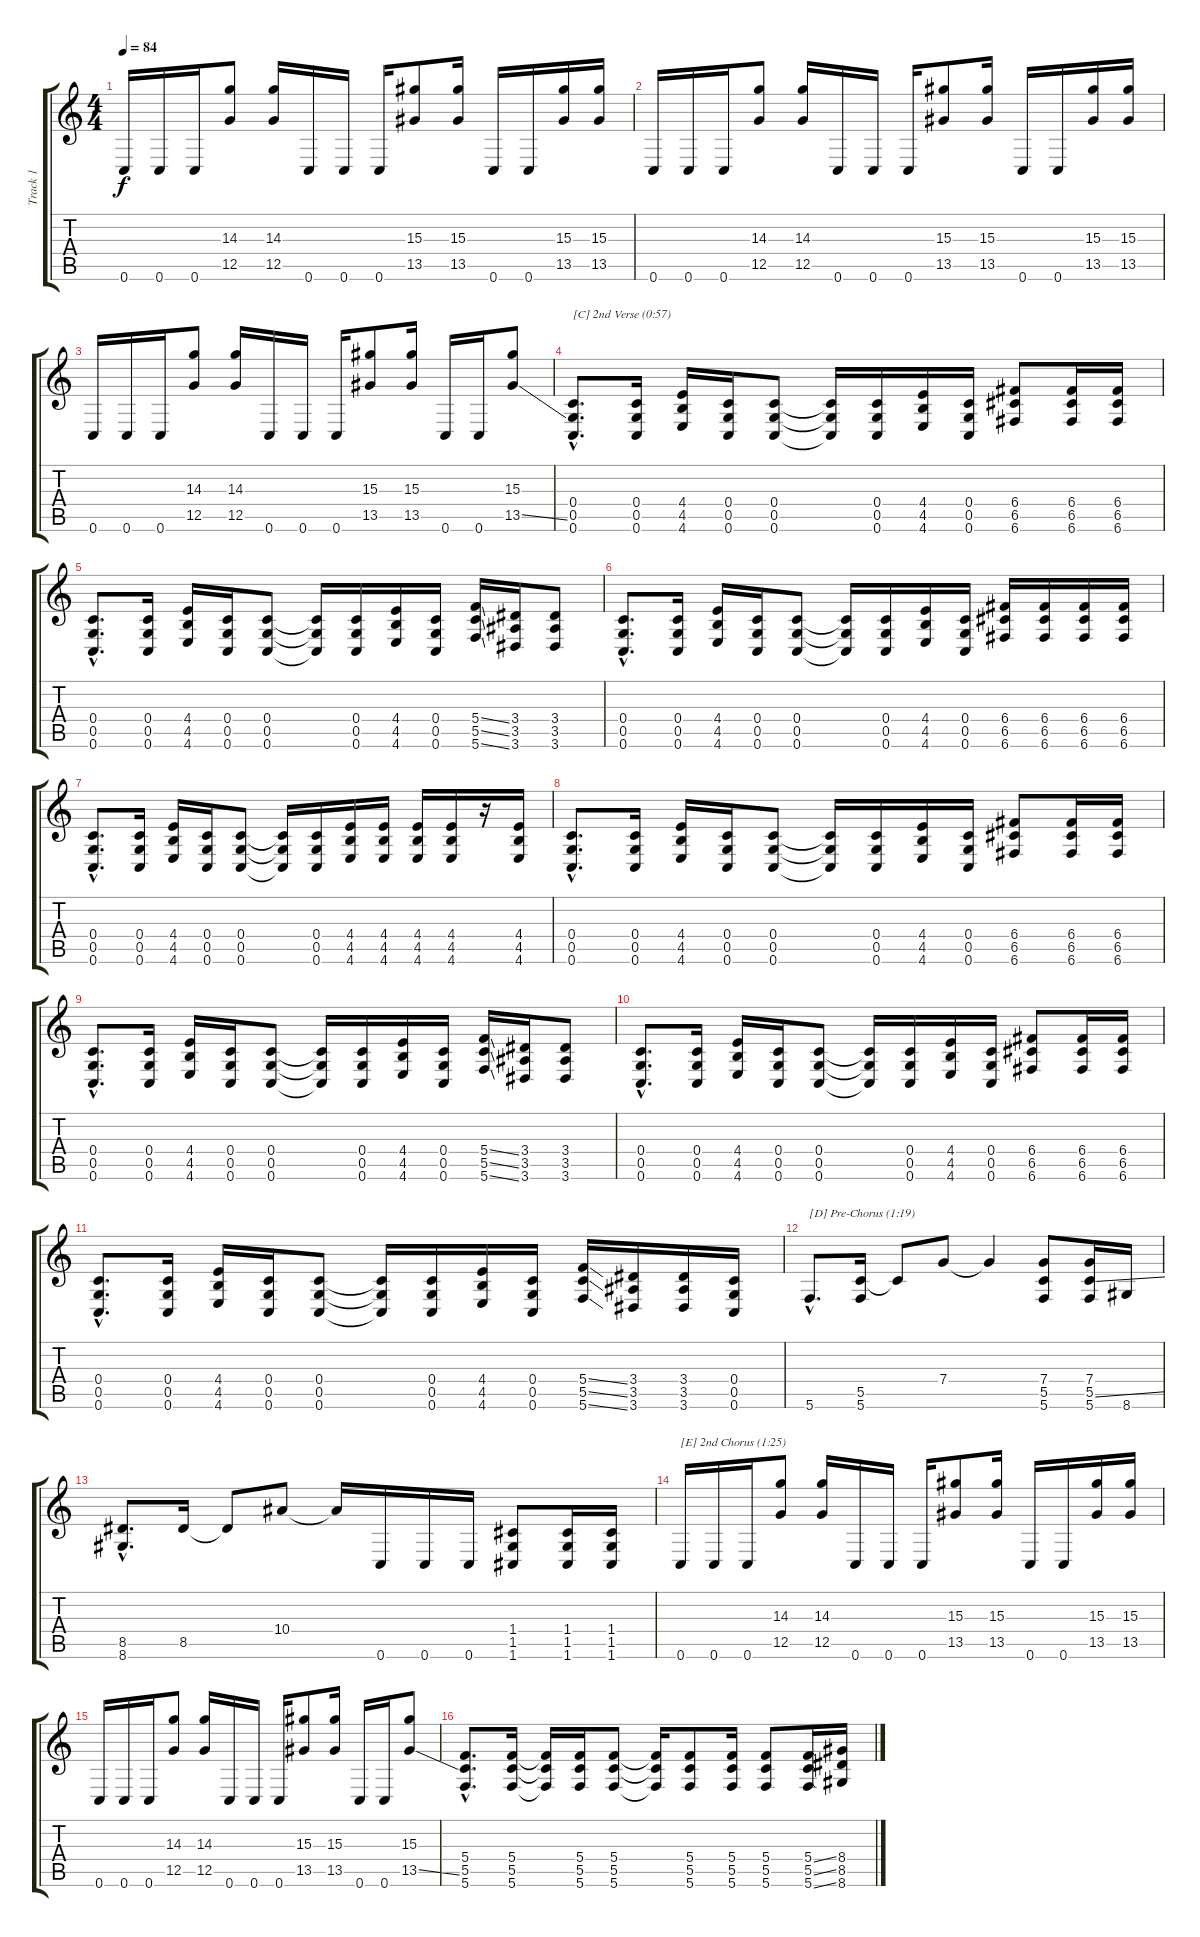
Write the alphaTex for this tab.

\track ("Track 1" "Track 1") {instrument distortionguitar}
\staff {score tabs}
\tuning (D4 A3 F3 C3 G2 C2) {hide}
\ts (4 4)
\tempo 84
\clef g2
\ks c
0.6.16{dy f} 0.6.16 0.6.16 (14.3 12.5).8 (14.3 12.5).16 0.6.16 0.6.16 0.6.16 (15.3 13.5).8 (15.3 13.5).16 0.6.16 0.6.16 (15.3 13.5).16 (15.3 13.5).16 |
0.6.16 0.6.16 0.6.16 (14.3 12.5).8 (14.3 12.5).16 0.6.16 0.6.16 0.6.16 (15.3 13.5).8 (15.3 13.5).16 0.6.16 0.6.16 (15.3 13.5).16 (15.3 13.5).16 |
0.6.16 0.6.16 0.6.16 (14.3 12.5).8 (14.3 12.5).16 0.6.16 0.6.16 0.6.16 (15.3 13.5).8 (15.3 13.5).16 0.6.16 0.6.16 (15.3 13.5{ss}).8 |
(0.4{hac} 0.5{hac} 0.6{hac}).8{d txt "[C] 2nd Verse (0:57)"} (0.4 0.5 0.6).16 (4.4 4.5 4.6).16 (0.4 0.5 0.6).16 (0.4 0.5 0.6).8 (0.4{t} 0.5{t} 0.6{t}).16 (0.4 0.5 0.6).16 (4.4 4.5 4.6).16 (0.4 0.5 0.6).16 (6.4 6.5 6.6).8 (6.4 6.5 6.6).16 (6.4 6.5 6.6).16 |
(0.4{hac} 0.5{hac} 0.6{hac}).8{d} (0.4 0.5 0.6).16 (4.4 4.5 4.6).16 (0.4 0.5 0.6).16 (0.4 0.5 0.6).8 (0.4{t} 0.5{t} 0.6{t}).16 (0.4 0.5 0.6).16 (4.4 4.5 4.6).16 (0.4 0.5 0.6).16 (5.4{ss} 5.5{ss} 5.6{ss}).16 (3.4 3.5 3.6).16 (3.4 3.5 3.6).8 |
(0.4{hac} 0.5{hac} 0.6{hac}).8{d} (0.4 0.5 0.6).16 (4.4 4.5 4.6).16 (0.4 0.5 0.6).16 (0.4 0.5 0.6).8 (0.4{t} 0.5{t} 0.6{t}).16 (0.4 0.5 0.6).16 (4.4 4.5 4.6).16 (0.4 0.5 0.6).16 (6.4 6.5 6.6).16 (6.4 6.5 6.6).16 (6.4 6.5 6.6).16 (6.4 6.5 6.6).16 |
(0.4{hac} 0.5{hac} 0.6{hac}).8{d} (0.4 0.5 0.6).16 (4.4 4.5 4.6).16 (0.4 0.5 0.6).16 (0.4 0.5 0.6).8 (0.4{t} 0.5{t} 0.6{t}).16 (0.4 0.5 0.6).16 (4.4 4.5 4.6).16 (4.4 4.5 4.6).16 (4.4 4.5 4.6).16 (4.4 4.5 4.6).16 r.16 (4.4 4.5 4.6).16 |
(0.4{hac} 0.5{hac} 0.6{hac}).8{d} (0.4 0.5 0.6).16 (4.4 4.5 4.6).16 (0.4 0.5 0.6).16 (0.4 0.5 0.6).8 (0.4{t} 0.5{t} 0.6{t}).16 (0.4 0.5 0.6).16 (4.4 4.5 4.6).16 (0.4 0.5 0.6).16 (6.4 6.5 6.6).8 (6.4 6.5 6.6).16 (6.4 6.5 6.6).16 |
(0.4{hac} 0.5{hac} 0.6{hac}).8{d} (0.4 0.5 0.6).16 (4.4 4.5 4.6).16 (0.4 0.5 0.6).16 (0.4 0.5 0.6).8 (0.4{t} 0.5{t} 0.6{t}).16 (0.4 0.5 0.6).16 (4.4 4.5 4.6).16 (0.4 0.5 0.6).16 (5.4{ss} 5.5{ss} 5.6{ss}).16 (3.4 3.5 3.6).16 (3.4 3.5 3.6).8 |
(0.4{hac} 0.5{hac} 0.6{hac}).8{d} (0.4 0.5 0.6).16 (4.4 4.5 4.6).16 (0.4 0.5 0.6).16 (0.4 0.5 0.6).8 (0.4{t} 0.5{t} 0.6{t}).16 (0.4 0.5 0.6).16 (4.4 4.5 4.6).16 (0.4 0.5 0.6).16 (6.4 6.5 6.6).8 (6.4 6.5 6.6).16 (6.4 6.5 6.6).16 |
(0.4{hac} 0.5{hac} 0.6{hac}).8{d} (0.4 0.5 0.6).16 (4.4 4.5 4.6).16 (0.4 0.5 0.6).16 (0.4 0.5 0.6).8 (0.4{t} 0.5{t} 0.6{t}).16 (0.4 0.5 0.6).16 (4.4 4.5 4.6).16 (0.4 0.5 0.6).16 (5.4{ss} 5.5{ss} 5.6{ss}).16 (3.4 3.5 3.6).16 (3.4 3.5 3.6).16 (0.4 0.5 0.6).16 |
5.6{hac}.8{d txt "[D] Pre-Chorus (1:19)"} (5.5 5.6).16 5.5{t}.8 7.4.8 7.4{t}.4 (7.4 5.5 5.6).8 (7.4 5.5{ss} 5.6).16 8.6.16 |
(8.5{hac} 8.6{hac}).8{d} 8.5.16 8.5{t}.8 10.4.8 10.4{t}.16 0.6.16 0.6.16 0.6.16 (1.4 1.5 1.6).8 (1.4 1.5 1.6).16 (1.4 1.5 1.6).16 |
0.6.16{txt "[E] 2nd Chorus (1:25)"} 0.6.16 0.6.16 (14.3 12.5).8 (14.3 12.5).16 0.6.16 0.6.16 0.6.16 (15.3 13.5).8 (15.3 13.5).16 0.6.16 0.6.16 (15.3 13.5).16 (15.3 13.5).16 |
0.6.16 0.6.16 0.6.16 (14.3 12.5).8 (14.3 12.5).16 0.6.16 0.6.16 0.6.16 (15.3 13.5).8 (15.3 13.5).16 0.6.16 0.6.16 (15.3 13.5{ss}).8 |
(5.4{hac} 5.5{hac} 5.6{hac}).8{d} (5.4 5.5 5.6).16 (5.4{t} 5.5{t} 5.6{t}).16 (5.4 5.5 5.6).16 (5.4 5.5 5.6).8 (5.4{t} 5.5{t} 5.6{t}).16 (5.4 5.5 5.6).8 (5.4 5.5 5.6).16 (5.4 5.5 5.6).8 (5.4{ss} 5.5{ss} 5.6{ss}).16 (8.4 8.5 8.6).16
